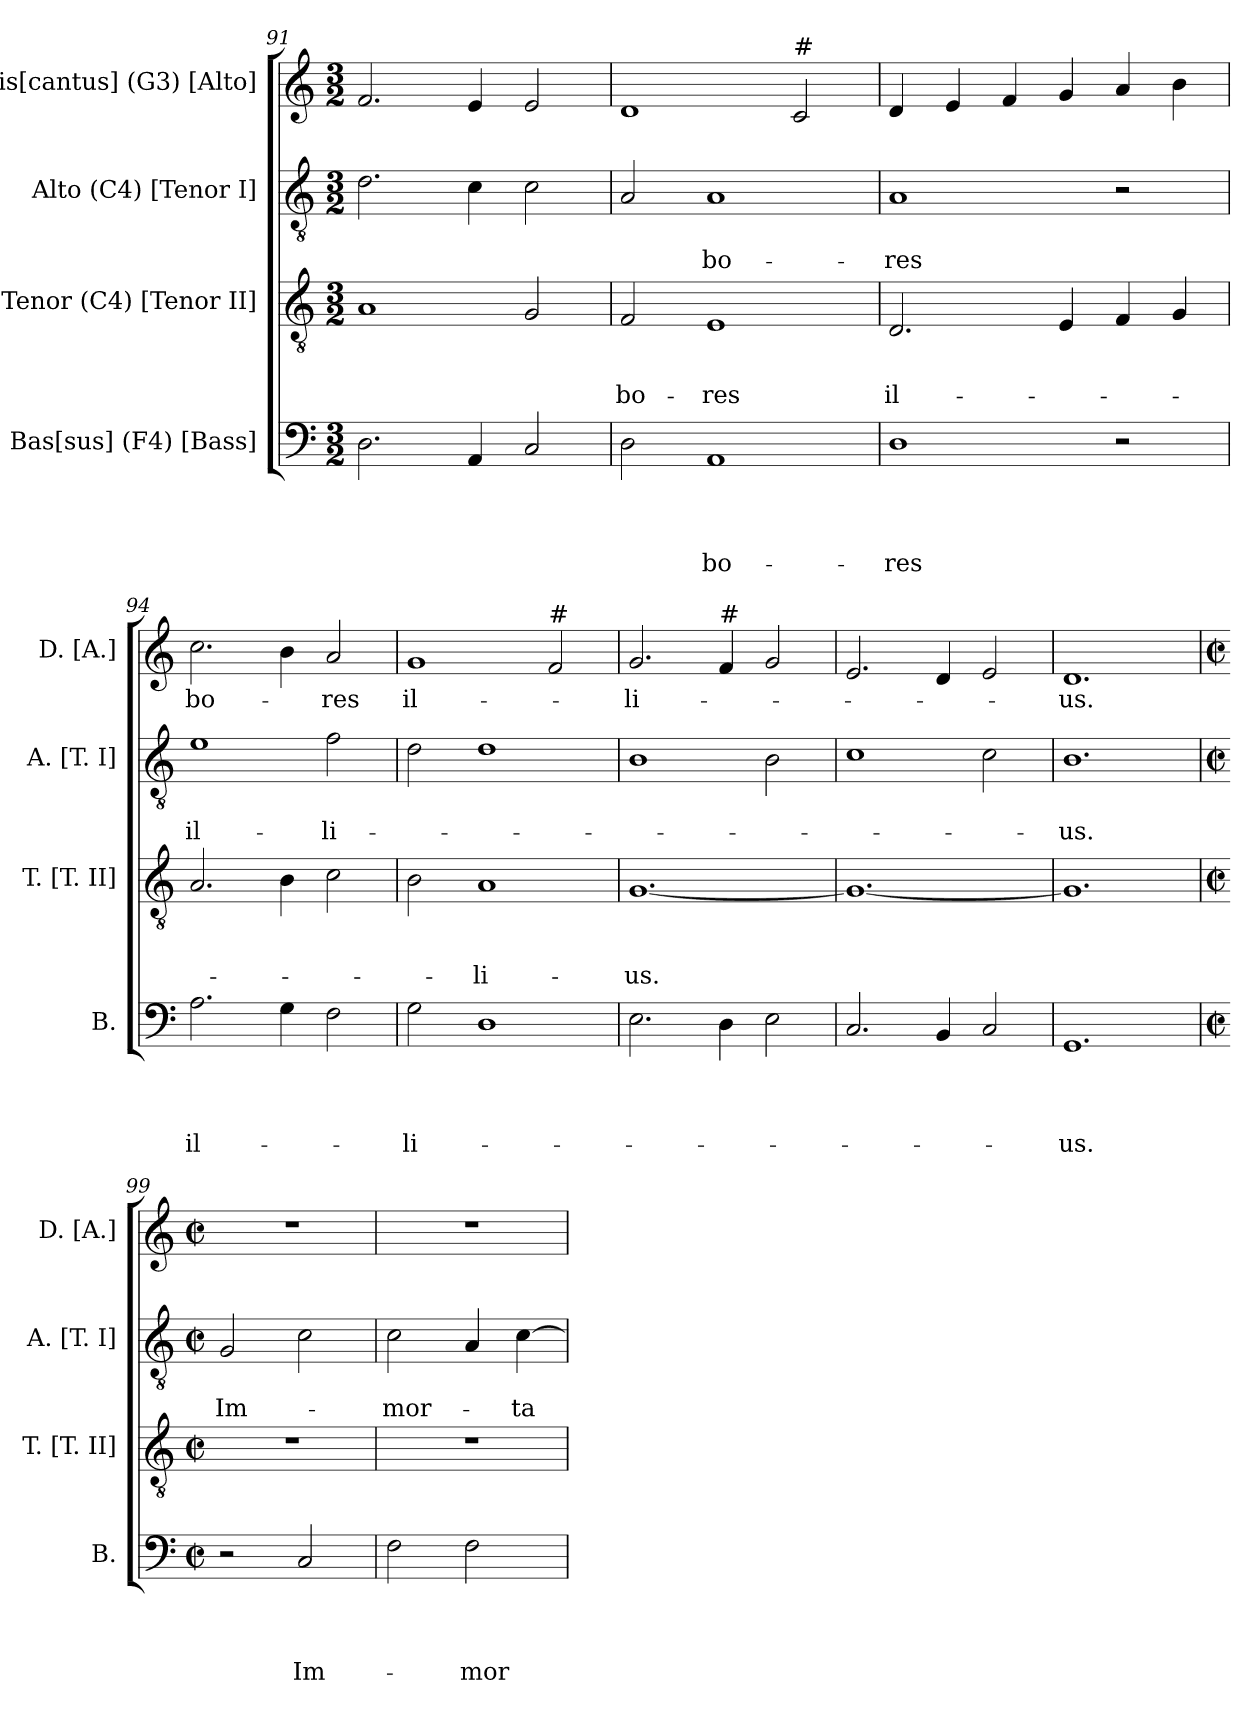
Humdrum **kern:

**kern	**text	**text	**text	**text	**kern	**text	**text	**text	**kern	**text	**text	**kern	**text
*part4	*part4	*part4	*part4	*part4	*part3	*part3	*part3	*part3	*part2	*part2	*part2	*part1	*part1
*staff4	*staff4	*staff4	*staff4	*staff4	*staff3	*staff3	*staff3	*staff3	*staff2	*staff2	*staff2	*staff1	*staff1
*I"Bas[sus] (F4) [Bass]	*	*	*	*	*I"Tenor (C4) [Tenor II]	*	*	*	*I"Alto (C4) [Tenor I]	*	*	*I"Dis[cantus] (G3) [Alto]	*
*I'B.	*	*	*	*	*I'T. [T. II]	*	*	*	*I'A. [T. I]	*	*	*I'D. [A.]	*
*clefF4	*	*	*	*	*clefGv2	*	*	*	*clefGv2	*	*	*clefG2	*
*k[]	*	*	*	*	*k[]	*	*	*	*k[]	*	*	*k[]	*
*C:	*	*	*	*	*C:	*	*	*	*C:	*	*	*C:	*
*M3/2	*	*	*	*	*M3/2	*	*	*	*M3/2	*	*	*M3/2	*
=91	=91	=91	=91	=91	=91	=91	=91	=91	=91	=91	=91	=91	=91
2.D\	.	.	.	.	1A	.	.	.	2.d\	.	.	2.f/	.
4AA/	.	.	.	.	.	.	.	.	4c\	.	.	4e/	.
2C/	.	.	.	.	2G/	.	.	.	2c\	.	.	2e/	.
!!LO:LB:g=z
=92	=92	=92	=92	=92	=92	=92	=92	=92	=92	=92	=92	=92	=92
!	!	!	!	!	!	!	!	!LO:LY:b	!	!	!	!	!
2D\	.	.	.	.	2F/	.	.	-bo-	2A/	.	.	1d	.
!	!	!	!	!LO:LY:b	!	!	!	!LO:LY:b	!	!	!LO:LY:b	!	!
1AA	.	.	.	-bo-	1E	.	.	-res	1A	.	-bo-	.	.
!	!	!	!	!	!	!	!	!	!	!	!	!LO:TX:a:t=#	!
.	.	.	.	.	.	.	.	.	.	.	.	2c/	.
=93	=93	=93	=93	=93	=93	=93	=93	=93	=93	=93	=93	=93	=93
!	!	!	!	!LO:LY:b	!	!	!	!LO:LY:b	!	!	!LO:LY:b	!	!
1D	.	.	.	-res	2.D/	.	.	il-	1A	.	-res	4d/	.
.	.	.	.	.	.	.	.	.	.	.	.	4e/	.
.	.	.	.	.	.	.	.	.	.	.	.	4f/	.
.	.	.	.	.	4E/	.	.	.	.	.	.	4g/	.
2r	.	.	.	.	4F/	.	.	.	2r	.	.	4a/	.
.	.	.	.	.	4G/	.	.	.	.	.	.	4b\	.
=94	=94	=94	=94	=94	=94	=94	=94	=94	=94	=94	=94	=94	=94
!	!	!	!	!LO:LY:b	!	!	!	!	!	!	!LO:LY:b	!	!LO:LY:b
2.A\	.	.	.	il-	2.A/	.	.	.	1e	.	il-	2.cc\	-bo-
4G\	.	.	.	.	4B\	.	.	.	.	.	.	4b\	.
!	!	!	!	!	!	!	!	!	!	!	!LO:LY:b	!	!LO:LY:b
2F\	.	.	.	.	2c\	.	.	.	2f\	.	-li-	2a/	-res
=95	=95	=95	=95	=95	=95	=95	=95	=95	=95	=95	=95	=95	=95
!	!	!	!	!LO:LY:b	!	!	!	!	!	!	!	!	!LO:LY:b
2G\	.	.	.	-li-	2B\	.	.	.	2d\	.	.	1g	il-
!	!	!	!	!	!	!	!	!LO:LY:b	!	!	!	!	!
1D	.	.	.	.	1A	.	.	-li-	1d	.	.	.	.
!	!	!	!	!	!	!	!	!	!	!	!	!LO:TX:a:t=#	!
.	.	.	.	.	.	.	.	.	.	.	.	2f/	.
=96	=96	=96	=96	=96	=96	=96	=96	=96	=96	=96	=96	=96	=96
!	!	!	!	!	!	!	!	!LO:LY:b	!	!	!	!	!LO:LY:b
2.E\	.	.	.	.	[<1.G	.	.	-us.	1B	.	.	2.g/	-li-
!	!	!	!	!	!	!	!	!	!	!	!	!LO:TX:a:t=#	!
4D\	.	.	.	.	.	.	.	.	.	.	.	4f/	.
2E\	.	.	.	.	.	.	.	.	2B\	.	.	2g/	.
=97	=97	=97	=97	=97	=97	=97	=97	=97	=97	=97	=97	=97	=97
2.C/	.	.	.	.	1.G_	.	.	.	1c	.	.	2.e/	.
4BB/	.	.	.	.	.	.	.	.	.	.	.	4d/	.
2C/	.	.	.	.	.	.	.	.	2c\	.	.	2e/	.
=98	=98	=98	=98	=98	=98	=98	=98	=98	=98	=98	=98	=98	=98
!	!	!	!	!LO:LY:b	!	!	!	!	!	!	!LO:LY:b	!	!LO:LY:b
1.GG	.	.	.	-us.	1.G]	.	.	.	1.B	.	-us.	1.d	-us.
!!LO:LB:g=z
=99	=99	=99	=99	=99	=99	=99	=99	=99	=99	=99	=99	=99	=99
*M2/2	*	*	*	*	*M2/2	*	*	*	*M2/2	*	*	*M2/2	*
*met(c|)	*	*	*	*	*met(c|)	*	*	*	*met(c|)	*	*	*met(c|)	*
!	!	!	!	!	!	!	!	!	!	!	!LO:LY:b	!	!
2r	.	.	.	.	1r	.	.	.	2G/	.	Im-	1r	.
!	!	!	!	!LO:LY:b	!	!	!	!	!	!	!	!	!
2C/	.	.	.	Im-	.	.	.	.	2c\	.	.	.	.
=100	=100	=100	=100	=100	=100	=100	=100	=100	=100	=100	=100	=100	=100
!	!	!	!	!	!	!	!	!	!	!	!LO:LY:b	!	!
2F\	.	.	.	.	1r	.	.	.	2c\	.	-mor-	1r	.
!	!	!	!	!LO:LY:b	!	!	!	!	!	!	!	!	!
2F\	.	.	.	-mor-	.	.	.	.	4A/	.	.	.	.
!	!	!	!	!	!	!	!	!	!	!	!LO:LY:b	!	!
.	.	.	.	.	.	.	.	.	[>4c\	.	-ta-	.	.
=	=	=	=	=	=	=	=	=	=	=	=	=	=
*-	*-	*-	*-	*-	*-	*-	*-	*-	*-	*-	*-	*-	*-
